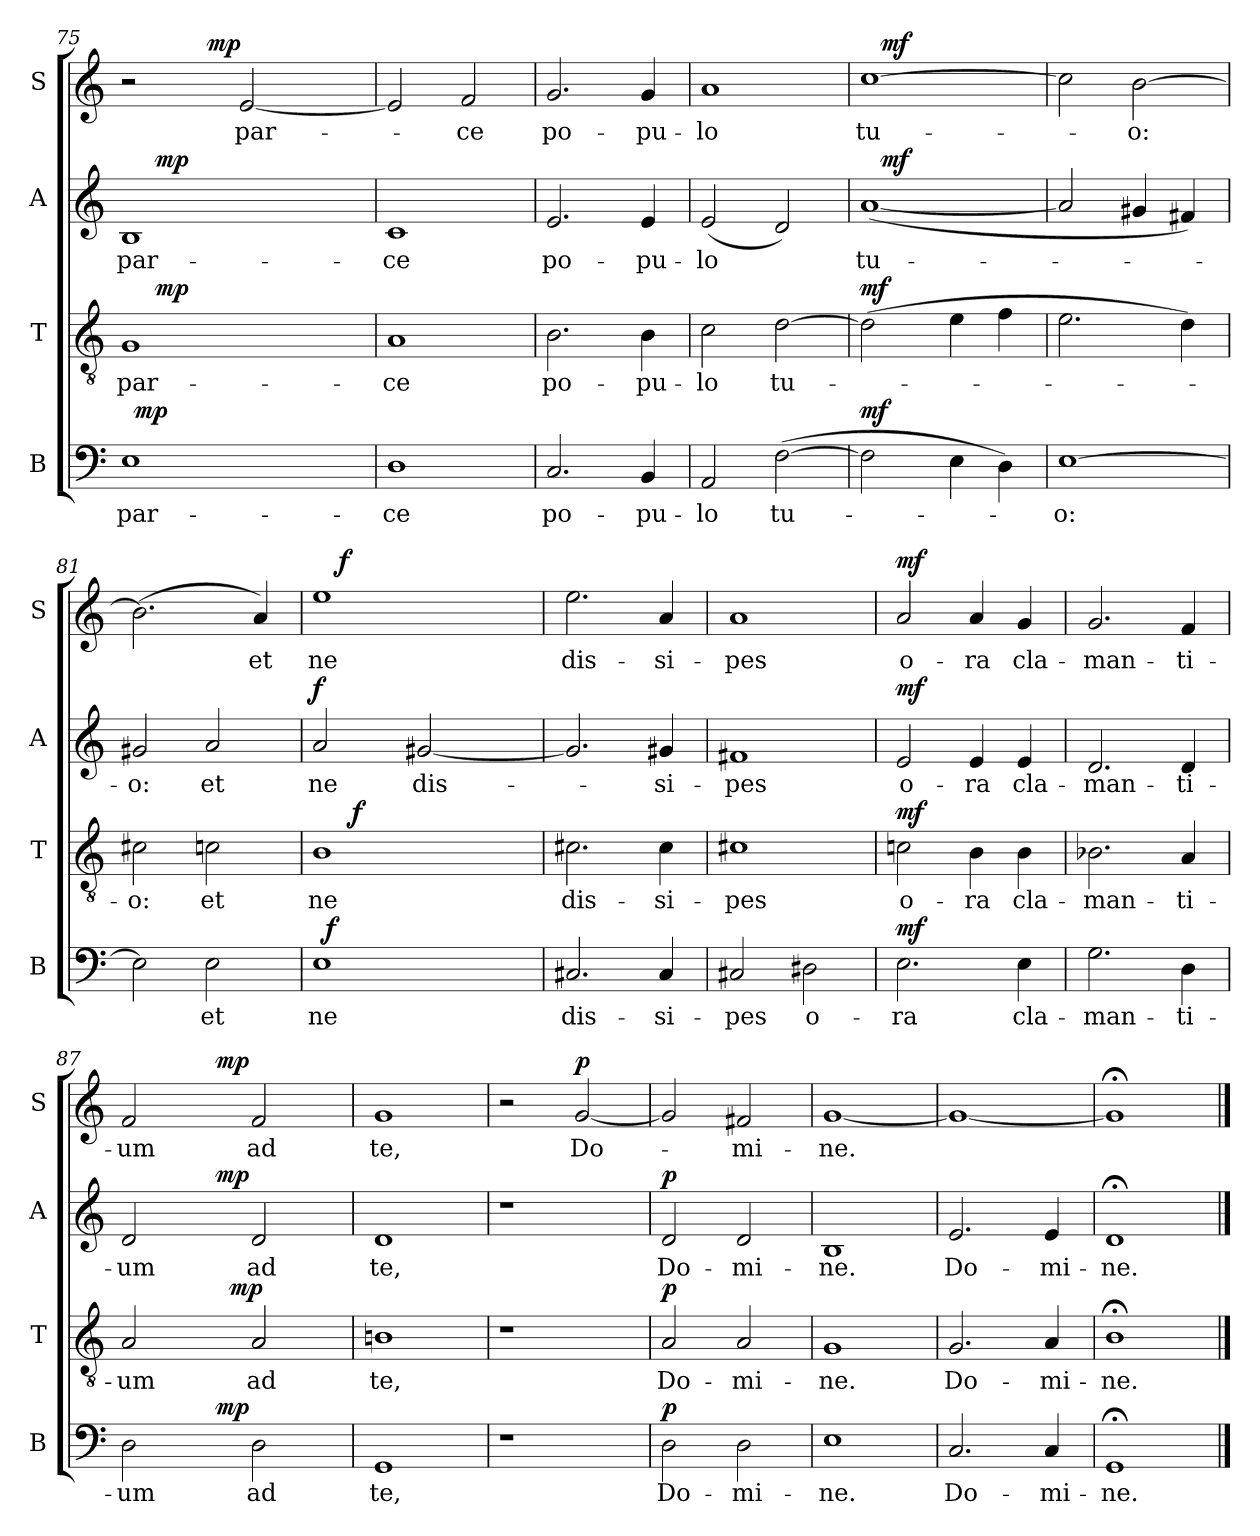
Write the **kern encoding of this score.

**kern	**text	**dynam	**kern	**text	**dynam	**kern	**text	**dynam	**kern	**text	**dynam
*part4	*part4	*part4	*part3	*part3	*part3	*part2	*part2	*part2	*part1	*part1	*part1
*staff4	*staff4	*staff4	*staff3	*staff3	*staff3	*staff2	*staff2	*staff2	*staff1	*staff1	*staff1
*I"B	*	*	*I"T	*	*	*I"A	*	*	*I"S	*	*
*I'B	*	*	*I'T	*	*	*I'A	*	*	*I'S	*	*
*clefF4	*	*	*clefGv2	*	*	*clefG2	*	*	*clefG2	*	*
*k[]	*	*	*k[]	*	*	*k[]	*	*	*k[]	*	*
*C:	*	*	*C:	*	*	*C:	*	*	*C:	*	*
=75	=75	=75	=75	=75	=75	=75	=75	=75	=75	=75	=75
!	!LO:LY:b	!	!	!LO:LY:b	!	!	!LO:LY:b	!	!	!	!
*^	*	*	*^	*	*	*^	*	*	*^	*	*
1E	32ryy	par-	.	1G	16.ryy	par-	.	1B	16.ryy	par-	.	2r	4.ryy	.	.
!	!	!	!LO:DY:a	!	!	!	!	!	!	!	!	!	!	!	!
.	2ryy	.	mp	.	.	.	.	.	.	.	.	.	.	.	.
!	!	!	!	!	!	!	!LO:DY:a	!	!	!	!LO:DY:a	!	!	!	!
.	.	.	.	.	2ryy	.	mp	.	2ryy	.	mp	.	.	.	.
!	!	!	!	!	!	!	!	!	!	!	!	!	!	!	!LO:DY:a
.	.	.	.	.	.	.	.	.	.	.	.	.	2ryy	.	mp
!	!	!	!	!	!	!	!	!	!	!	!	!	!	!LO:LY:b	!
.	.	.	.	.	.	.	.	.	.	.	.	[<2e/	.	par-	.
.	4...ryy	.	.	.	.	.	.	.	.	.	.	.	.	.	.
.	.	.	.	.	4ryy	.	.	.	4ryy	.	.	.	.	.	.
.	.	.	.	.	8ryy	.	.	.	8ryy	.	.	.	.	.	.
.	.	.	.	.	.	.	.	.	.	.	.	.	8ryy	.	.
.	.	.	.	.	32ryy	.	.	.	32ryy	.	.	.	.	.	.
=76	=76	=76	=76	=76	=76	=76	=76	=76	=76	=76	=76	=76	=76	=76	=76
!	!	!LO:LY:b	!	!	!	!LO:LY:b	!	!	!	!LO:LY:b	!	!	!	!	!
*v	*v	*	*	*	*	*	*	*v	*v	*	*	*v	*v	*	*
*	*	*	*v	*v	*	*	*	*	*	*	*	*
1D	-ce	.	1A	-ce	.	1c	-ce	.	2e/]	.	.
!	!	!	!	!	!	!	!	!	!	!LO:LY:b	!
.	.	.	.	.	.	.	.	.	2f/	-ce	.
=77	=77	=77	=77	=77	=77	=77	=77	=77	=77	=77	=77
!	!LO:LY:b	!	!	!LO:LY:b	!	!	!LO:LY:b	!	!	!LO:LY:b	!
2.C/	po-	.	2.B\	po-	.	2.e/	po-	.	2.g/	po-	.
!	!LO:LY:b	!	!	!LO:LY:b	!	!	!LO:LY:b	!	!	!LO:LY:b	!
4BB/	-pu-	.	4B\	-pu-	.	4e/	-pu-	.	4g/	-pu-	.
=78	=78	=78	=78	=78	=78	=78	=78	=78	=78	=78	=78
!	!LO:LY:b	!	!	!LO:LY:b	!	!	!LO:LY:b	!	!	!LO:LY:b	!
2AA/	-lo	.	2c\	-lo	.	(<2e/	-lo	.	1a	-lo	.
!	!LO:LY:b	!	!	!LO:LY:b	!	!	!	!	!	!	!
(>[<2F\	tu-	.	[<2d\	tu-	.	2d/)	.	.	.	.	.
!!LO:LB:g=z
=79	=79	=79	=79	=79	=79	=79	=79	=79	=79	=79	=79
!	!	!LO:DY:a	!	!	!LO:DY:a	!	!LO:LY:b	!	!	!LO:LY:b	!
*	*	*	*	*	*	*^	*	*	*^	*	*
2F\]	.	mf	(>2d\]	.	mf	(<[<1a	16ryy	tu-	.	[>1cc	16ryy	tu-	.
!	!	!	!	!	!	!	!	!	!LO:DY:a	!	!	!	!LO:DY:a
.	.	.	.	.	.	.	2...ryy	.	mf	.	2...ryy	.	mf
4E\	.	.	4e\	.	.	.	.	.	.	.	.	.	.
4D\)	.	.	4f\	.	.	.	.	.	.	.	.	.	.
=80	=80	=80	=80	=80	=80	=80	=80	=80	=80	=80	=80	=80	=80
!	!LO:LY:b	!	!	!	!	!	!	!	!	!	!	!	!
*	*	*	*	*	*	*v	*v	*	*	*	*	*	*
*	*	*	*	*	*	*	*	*	*v	*v	*	*
[>1E	-o:	.	2.e\	.	.	2a/]	.	.	2cc\]	.	.
!	!	!	!	!	!	!	!	!	!	!LO:LY:b	!
.	.	.	.	.	.	4g#X/	.	.	[>2b\	-o:	.
.	.	.	4d\)	.	.	4f#X/)	.	.	.	.	.
=81	=81	=81	=81	=81	=81	=81	=81	=81	=81	=81	=81
!	!	!	!	!LO:LY:b	!	!	!LO:LY:b	!	!	!	!
2E\]	.	.	2c#X\	-o:	.	2g#X/	-o:	.	(>2.b\]	.	.
!	!LO:LY:b	!	!	!LO:LY:b	!	!	!LO:LY:b	!	!	!	!
2E\	et	.	2cn\	et	.	2a/	et	.	.	.	.
!	!	!	!	!	!	!	!	!	!	!LO:LY:b	!
.	.	.	.	.	.	.	.	.	4a/)	et	.
=82	=82	=82	=82	=82	=82	=82	=82	=82	=82	=82	=82
!	!LO:LY:b	!	!	!LO:LY:b	!	!	!LO:LY:b	!LO:DY:a	!	!LO:LY:b	!
*^	*	*	*^	*	*	*	*	*	*^	*	*
1E	32ryy	ne	.	1B	16.ryy	ne	.	2a/	ne	f	1ee	16ryy	ne	.
!	!	!	!LO:DY:a	!	!	!	!	!	!	!	!	!	!	!
.	2ryy	.	f	.	.	.	.	.	.	.	.	.	.	.
!	!	!	!	!	!	!	!	!	!	!	!	!	!	!LO:DY:a
.	.	.	.	.	.	.	.	.	.	.	.	2...ryy	.	f
!	!	!	!	!	!	!	!LO:DY:a	!	!	!	!	!	!	!
.	.	.	.	.	2ryy	.	f	.	.	.	.	.	.	.
!	!	!	!	!	!	!	!	!	!LO:LY:b	!	!	!	!	!
.	.	.	.	.	.	.	.	[<2g#X/	dis-	.	.	.	.	.
.	4...ryy	.	.	.	.	.	.	.	.	.	.	.	.	.
.	.	.	.	.	4ryy	.	.	.	.	.	.	.	.	.
.	.	.	.	.	8ryy	.	.	.	.	.	.	.	.	.
.	.	.	.	.	32ryy	.	.	.	.	.	.	.	.	.
=83	=83	=83	=83	=83	=83	=83	=83	=83	=83	=83	=83	=83	=83	=83
!	!	!LO:LY:b	!	!	!	!LO:LY:b	!	!	!	!	!	!	!LO:LY:b	!
*v	*v	*	*	*	*	*	*	*	*	*	*v	*v	*	*
*	*	*	*v	*v	*	*	*	*	*	*	*	*
2.C#X/	dis-	.	2.c#X\	dis-	.	2.g#/]	.	.	2.ee\	dis-	.
!	!LO:LY:b	!	!	!LO:LY:b	!	!	!LO:LY:b	!	!	!LO:LY:b	!
4C#/	-si-	.	4c#\	-si-	.	4g#X/	-si-	.	4a/	-si-	.
=84	=84	=84	=84	=84	=84	=84	=84	=84	=84	=84	=84
!	!LO:LY:b	!	!	!LO:LY:b	!	!	!LO:LY:b	!	!	!LO:LY:b	!
2C#X/	-pes	.	1c#X	-pes	.	1f#X	-pes	.	1a	-pes	.
!	!LO:LY:b	!	!	!	!	!	!	!	!	!	!
2D#X\	o-	.	.	.	.	.	.	.	.	.	.
=85	=85	=85	=85	=85	=85	=85	=85	=85	=85	=85	=85
!	!LO:LY:b	!LO:DY:a	!	!LO:LY:b	!LO:DY:a	!	!LO:LY:b	!LO:DY:a	!	!LO:LY:b	!LO:DY:a
2.E\	-ra	mf	2cn\	o-	mf	2e/	o-	mf	2a/	o-	mf
!	!	!	!	!LO:LY:b	!	!	!LO:LY:b	!	!	!LO:LY:b	!
.	.	.	4B\	-ra	.	4e/	-ra	.	4a/	-ra	.
!	!LO:LY:b	!	!	!LO:LY:b	!	!	!LO:LY:b	!	!	!LO:LY:b	!
4E\	cla-	.	4B\	cla-	.	4e/	cla-	.	4g/	cla-	.
!!LO:LB:g=z
=86	=86	=86	=86	=86	=86	=86	=86	=86	=86	=86	=86
!	!LO:LY:b	!	!	!LO:LY:b	!	!	!LO:LY:b	!	!	!LO:LY:b	!
2.G\	-man-	.	2.B-X\	-man-	.	2.d/	-man-	.	2.g/	-man-	.
!	!LO:LY:b	!	!	!LO:LY:b	!	!	!LO:LY:b	!	!	!LO:LY:b	!
4D\	-ti-	.	4A/	-ti-	.	4d/	-ti-	.	4f/	-ti-	.
=87	=87	=87	=87	=87	=87	=87	=87	=87	=87	=87	=87
!	!LO:LY:b	!	!	!LO:LY:b	!	!	!LO:LY:b	!	!	!LO:LY:b	!
*^	*	*	*^	*	*	*^	*	*	*^	*	*
2D\	4ryy	-um	.	2A/	4..ryy	-um	.	2d/	4ryy	-um	.	2f/	4ryy	-um	.
.	8ryy	.	.	.	.	.	.	.	8ryy	.	.	.	8ryy	.	.
.	32ryy	.	.	.	.	.	.	.	32ryy	.	.	.	32ryy	.	.
!	!	!	!LO:DY:a	!	!	!	!	!	!	!	!LO:DY:a	!	!	!	!LO:DY:a
.	2ryy	.	mp	.	.	.	.	.	2ryy	.	mp	.	2ryy	.	mp
!	!	!	!	!	!	!	!LO:DY:a	!	!	!	!	!	!	!	!
.	.	.	.	.	2ryy	.	mp	.	.	.	.	.	.	.	.
!	!	!LO:LY:b	!	!	!	!LO:LY:b	!	!	!	!LO:LY:b	!	!	!	!LO:LY:b	!
2D\	.	ad	.	2A/	.	ad	.	2d/	.	ad	.	2f/	.	ad	.
.	16.ryy	.	.	.	.	.	.	.	16.ryy	.	.	.	16.ryy	.	.
.	.	.	.	.	16ryy	.	.	.	.	.	.	.	.	.	.
=88	=88	=88	=88	=88	=88	=88	=88	=88	=88	=88	=88	=88	=88	=88	=88
!	!	!LO:LY:b	!	!	!	!LO:LY:b	!	!	!	!LO:LY:b	!	!	!	!LO:LY:b	!
*v	*v	*	*	*	*	*	*	*v	*v	*	*	*v	*v	*	*
*	*	*	*v	*v	*	*	*	*	*	*	*	*
1GG	te,	.	1Bn	te,	.	1d	te,	.	1g	te,	.
=89	=89	=89	=89	=89	=89	=89	=89	=89	=89	=89	=89
1r	.	.	1r	.	.	1r	.	.	2r	.	.
!	!	!	!	!	!	!	!	!	!	!LO:LY:b	!LO:DY:a
.	.	.	.	.	.	.	.	.	[<2g/	Do-	p
=90	=90	=90	=90	=90	=90	=90	=90	=90	=90	=90	=90
!	!LO:LY:b	!LO:DY:a	!	!LO:LY:b	!LO:DY:a	!	!LO:LY:b	!LO:DY:a	!	!	!
2D\	Do-	p	2A/	Do-	p	2d/	Do-	p	2g/]	.	.
!	!LO:LY:b	!	!	!LO:LY:b	!	!	!LO:LY:b	!	!	!LO:LY:b	!
2D\	-mi-	.	2A/	-mi-	.	2d/	-mi-	.	2f#X/	-mi-	.
=91	=91	=91	=91	=91	=91	=91	=91	=91	=91	=91	=91
!	!LO:LY:b	!	!	!LO:LY:b	!	!	!LO:LY:b	!	!	!LO:LY:b	!
1E	-ne.	.	1G	-ne.	.	1B	-ne.	.	[<1g	-ne.	.
=92	=92	=92	=92	=92	=92	=92	=92	=92	=92	=92	=92
!	!LO:LY:b	!	!	!LO:LY:b	!	!	!LO:LY:b	!	!	!	!
2.C/	Do-	.	2.G/	Do-	.	2.e/	Do-	.	1g_	.	.
!	!LO:LY:b	!	!	!LO:LY:b	!	!	!LO:LY:b	!	!	!	!
4C/	-mi-	.	4A/	-mi-	.	4e/	-mi-	.	.	.	.
=93	=93	=93	=93	=93	=93	=93	=93	=93	=93	=93	=93
!	!LO:LY:b	!	!	!LO:LY:b	!	!	!LO:LY:b	!	!	!	!
1GG;	-ne.	.	1B;<	-ne.	.	1d;	-ne.	.	1g;]	.	.
==	==	==	==	==	==	==	==	==	==	==	==
*-	*-	*-	*-	*-	*-	*-	*-	*-	*-	*-	*-
